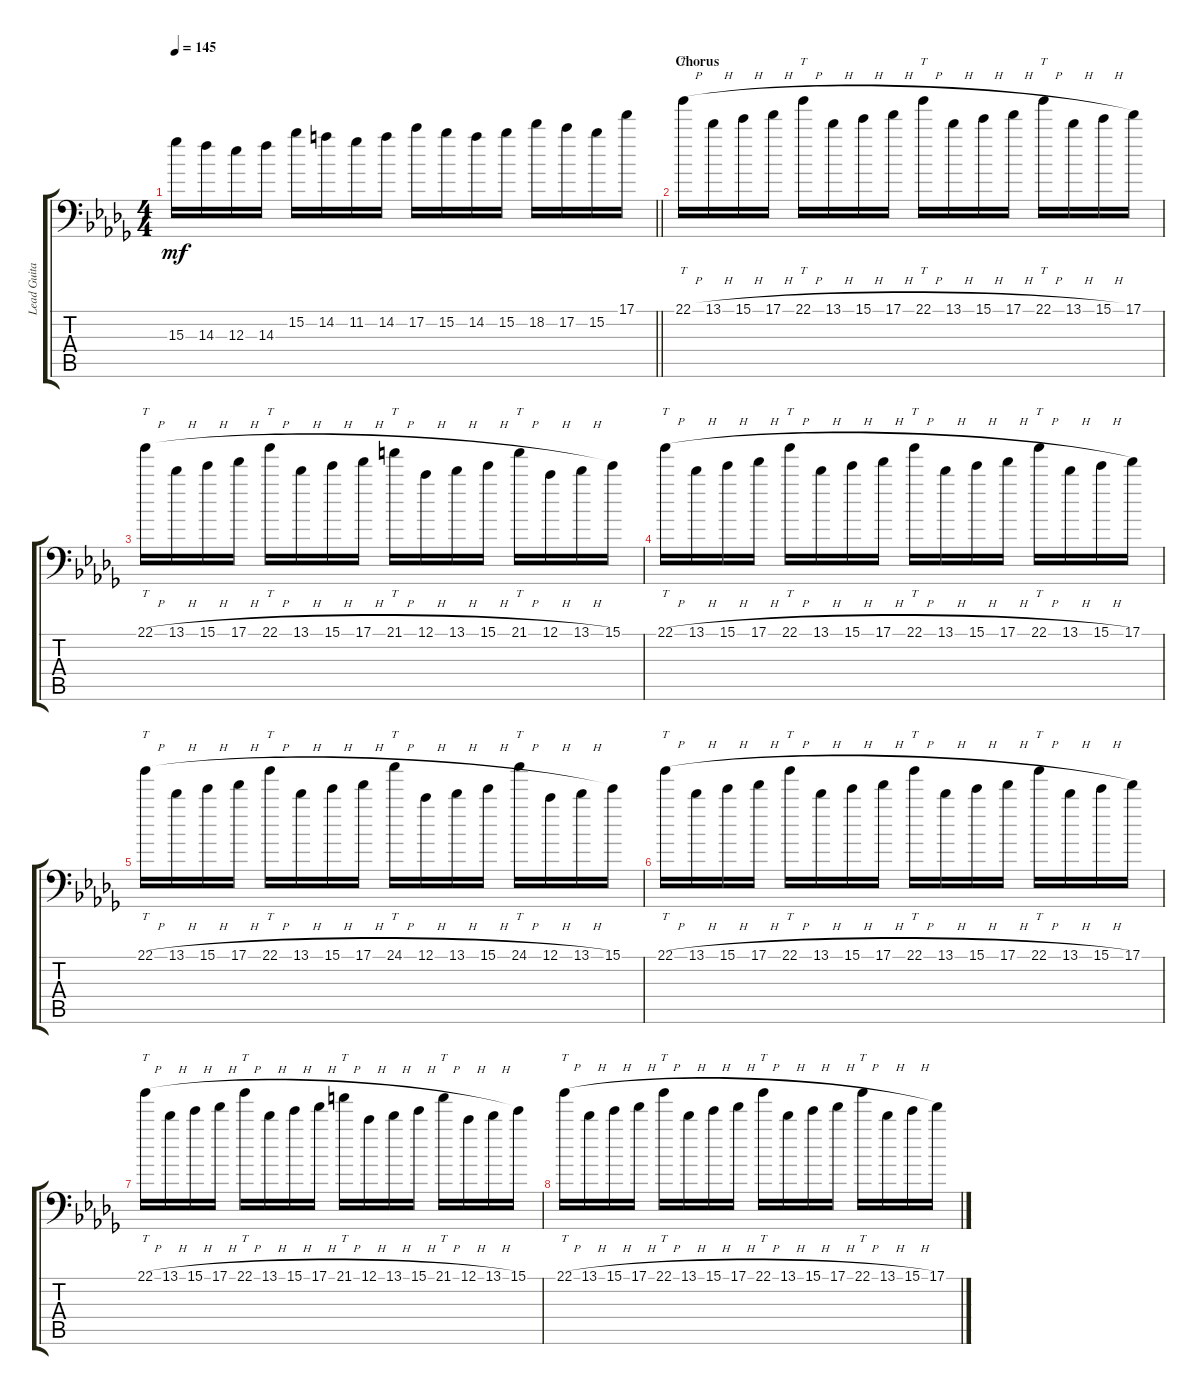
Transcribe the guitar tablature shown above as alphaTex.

\track ("Lead Guitar" "Lead Guita") {instrument distortionguitar}
\staff {score tabs}
\tuning (C4 G3 Eb3 Bb2 F2 Bb1) {hide}
\ts (4 4)
\tempo 145
\clef f4
\barLineRight lightlight
\ks bbminor
15.3.16{dy mf} 14.3.16 12.3.16 14.3.16 15.2.16 14.2.16 11.2.16 14.2.16 17.2.16 15.2.16 14.2.16 15.2.16 18.2.16 17.2.16 15.2.16 17.1.16 |
\section ("" "Chorus")
22.1{h}.16{tt} 13.1{h}.16 15.1{h}.16 17.1{h}.16 22.1{h}.16{tt} 13.1{h}.16 15.1{h}.16 17.1{h}.16 22.1{h}.16{tt} 13.1{h}.16 15.1{h}.16 17.1{h}.16 22.1{h}.16{tt} 13.1{h}.16 15.1{h}.16 17.1.16 |
22.1{h}.16{tt} 13.1{h}.16 15.1{h}.16 17.1{h}.16 22.1{h}.16{tt} 13.1{h}.16 15.1{h}.16 17.1{h}.16 21.1{h}.16{tt} 12.1{h}.16 13.1{h}.16 15.1{h}.16 21.1{h}.16{tt} 12.1{h}.16 13.1{h}.16 15.1.16 |
22.1{h}.16{tt} 13.1{h}.16 15.1{h}.16 17.1{h}.16 22.1{h}.16{tt} 13.1{h}.16 15.1{h}.16 17.1{h}.16 22.1{h}.16{tt} 13.1{h}.16 15.1{h}.16 17.1{h}.16 22.1{h}.16{tt} 13.1{h}.16 15.1{h}.16 17.1.16 |
22.1{h}.16{tt} 13.1{h}.16 15.1{h}.16 17.1{h}.16 22.1{h}.16{tt} 13.1{h}.16 15.1{h}.16 17.1{h}.16 24.1{h}.16{tt} 12.1{h}.16 13.1{h}.16 15.1{h}.16 24.1{h}.16{tt} 12.1{h}.16 13.1{h}.16 15.1.16 |
22.1{h}.16{tt} 13.1{h}.16 15.1{h}.16 17.1{h}.16 22.1{h}.16{tt} 13.1{h}.16 15.1{h}.16 17.1{h}.16 22.1{h}.16{tt} 13.1{h}.16 15.1{h}.16 17.1{h}.16 22.1{h}.16{tt} 13.1{h}.16 15.1{h}.16 17.1.16 |
22.1{h}.16{tt} 13.1{h}.16 15.1{h}.16 17.1{h}.16 22.1{h}.16{tt} 13.1{h}.16 15.1{h}.16 17.1{h}.16 21.1{h}.16{tt} 12.1{h}.16 13.1{h}.16 15.1{h}.16 21.1{h}.16{tt} 12.1{h}.16 13.1{h}.16 15.1.16 |
22.1{h}.16{tt} 13.1{h}.16 15.1{h}.16 17.1{h}.16 22.1{h}.16{tt} 13.1{h}.16 15.1{h}.16 17.1{h}.16 22.1{h}.16{tt} 13.1{h}.16 15.1{h}.16 17.1{h}.16 22.1{h}.16{tt} 13.1{h}.16 15.1{h}.16 17.1.16
